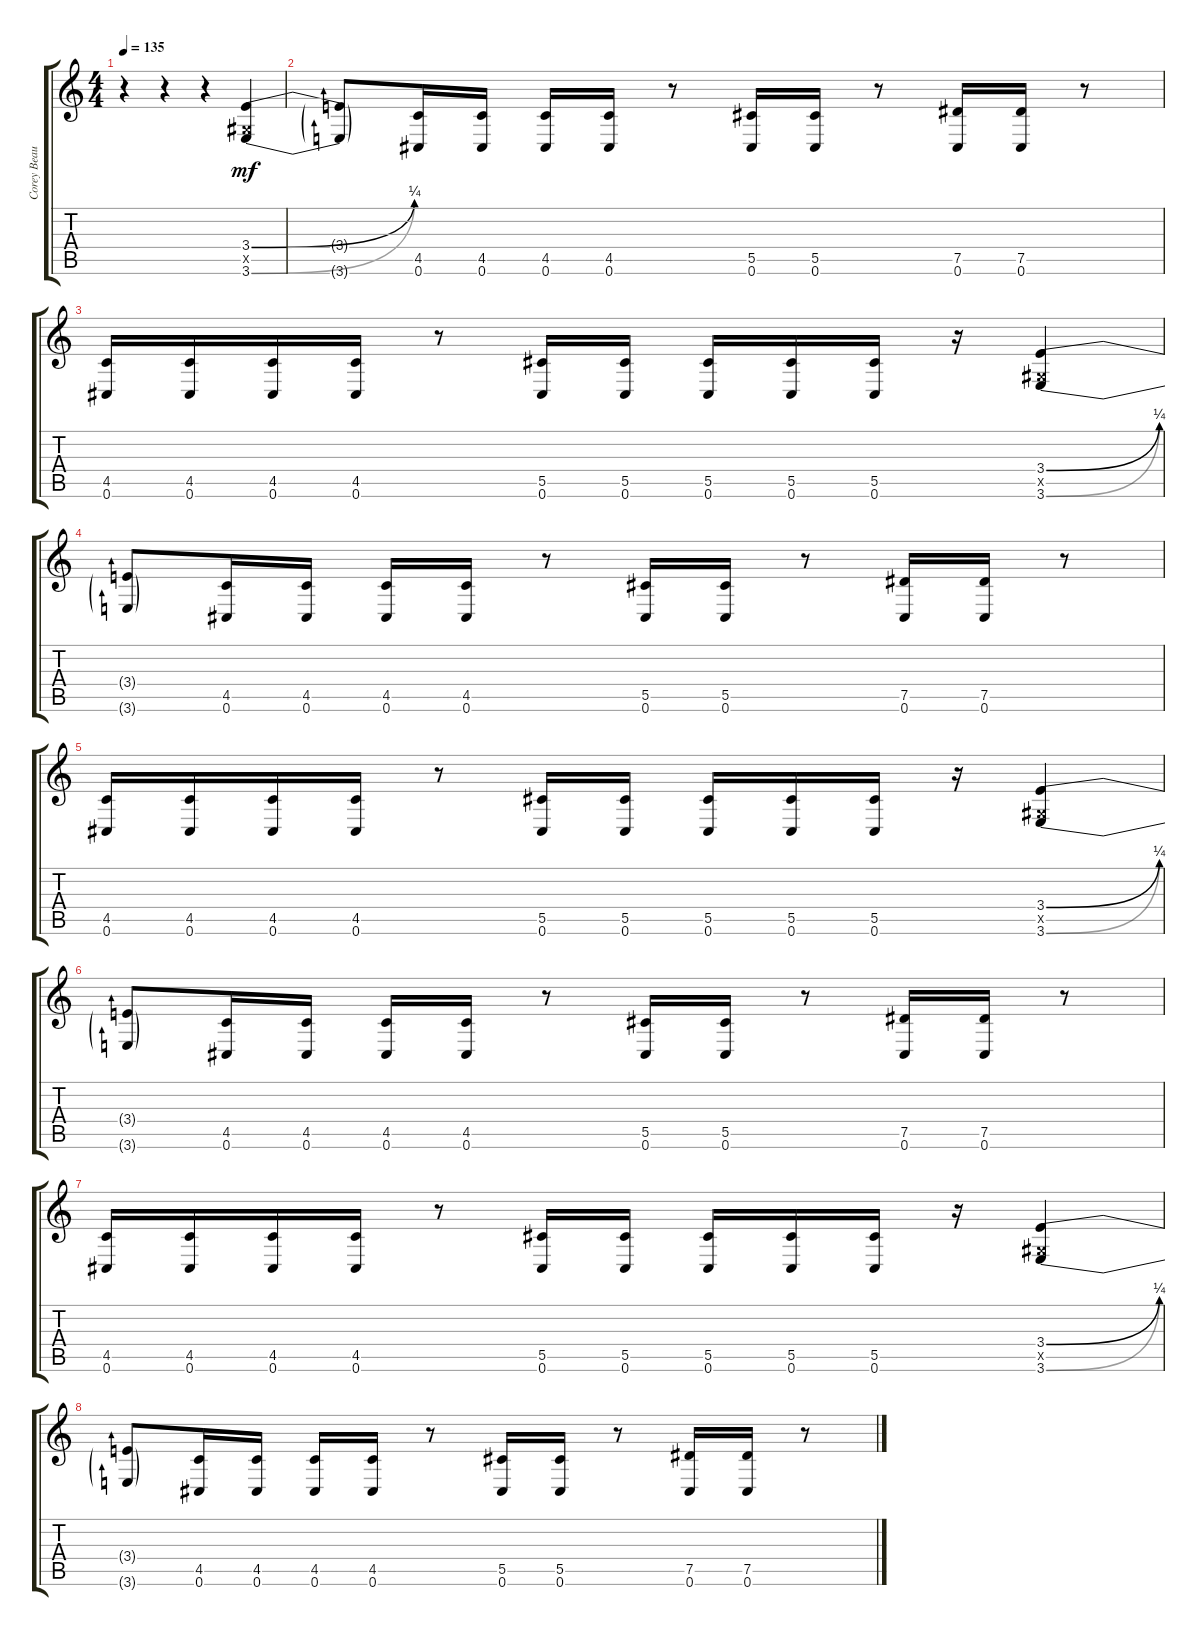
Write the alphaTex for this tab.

\track ("Corey Beaulieu" "Corey Beau") {instrument distortionguitar}
\staff {score tabs}
\tuning (Eb4 Bb3 Gb3 Db3 Ab2 Db2) {hide}
\ts (4 4)
\tempo 135
\clef g2
\ks c
r.4{dy mf instrument distortionguitar} r.4 r.4 (3.4{be (bend 0 0 60 1)} 0.5{x} 3.6{be (bend 0 0 60 1)}).4 |
(3.4{t} 3.6{t}).8 (4.5 0.6).16 (4.5 0.6).16 (4.5 0.6).16 (4.5 0.6).16 r.8 (5.5 0.6).16 (5.5 0.6).16 r.8 (7.5 0.6).16 (7.5 0.6).16 r.8 |
(4.5 0.6).16 (4.5 0.6).16 (4.5 0.6).16 (4.5 0.6).16 r.8 (5.5 0.6).16 (5.5 0.6).16 (5.5 0.6).16 (5.5 0.6).16 (5.5 0.6).16 r.16 (3.4{be (bend 0 0 60 1)} 0.5{x} 3.6{be (bend 0 0 60 1)}).4 |
(3.4{t} 3.6{t}).8 (4.5 0.6).16 (4.5 0.6).16 (4.5 0.6).16 (4.5 0.6).16 r.8 (5.5 0.6).16 (5.5 0.6).16 r.8 (7.5 0.6).16 (7.5 0.6).16 r.8 |
(4.5 0.6).16 (4.5 0.6).16 (4.5 0.6).16 (4.5 0.6).16 r.8 (5.5 0.6).16 (5.5 0.6).16 (5.5 0.6).16 (5.5 0.6).16 (5.5 0.6).16 r.16 (3.4{be (bend 0 0 60 1)} 0.5{x} 3.6{be (bend 0 0 60 1)}).4 |
(3.4{t} 3.6{t}).8 (4.5 0.6).16 (4.5 0.6).16 (4.5 0.6).16 (4.5 0.6).16 r.8 (5.5 0.6).16 (5.5 0.6).16 r.8 (7.5 0.6).16 (7.5 0.6).16 r.8 |
(4.5 0.6).16 (4.5 0.6).16 (4.5 0.6).16 (4.5 0.6).16 r.8 (5.5 0.6).16 (5.5 0.6).16 (5.5 0.6).16 (5.5 0.6).16 (5.5 0.6).16 r.16 (3.4{be (bend 0 0 60 1)} 0.5{x} 3.6{be (bend 0 0 60 1)}).4 |
(3.4{t} 3.6{t}).8 (4.5 0.6).16 (4.5 0.6).16 (4.5 0.6).16 (4.5 0.6).16 r.8 (5.5 0.6).16 (5.5 0.6).16 r.8 (7.5 0.6).16 (7.5 0.6).16 r.8
